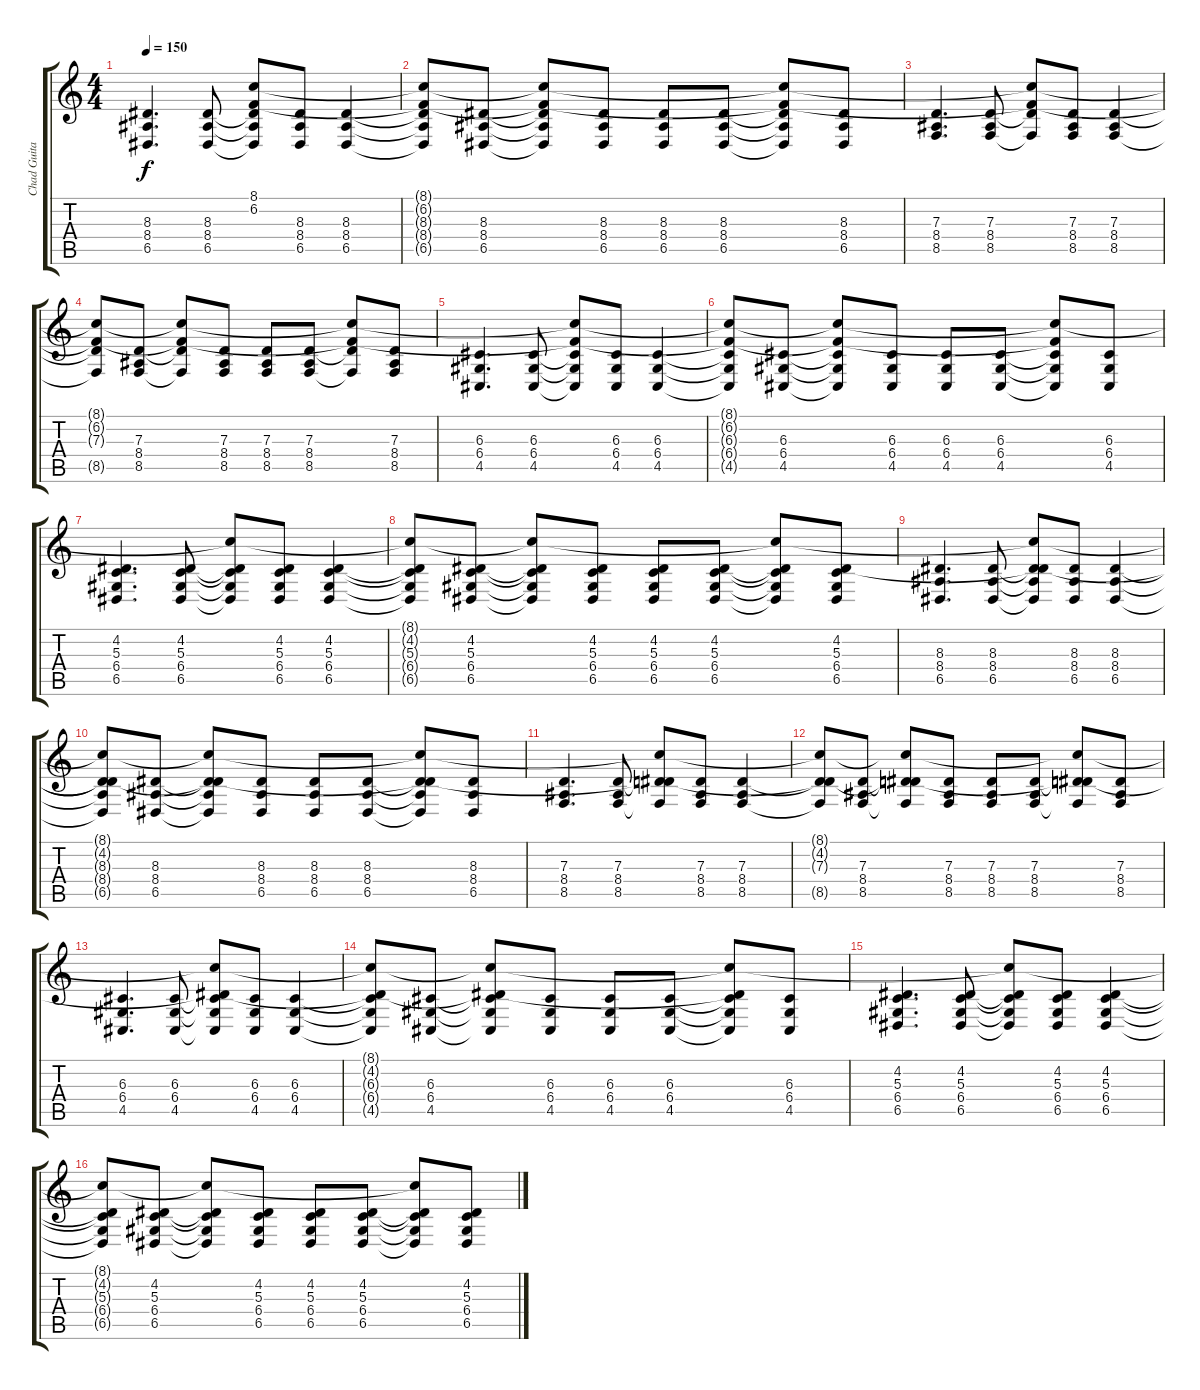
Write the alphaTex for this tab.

\track ("Chad Guitar" "Chad Guita") {instrument brightacousticpiano}
\staff {score tabs}
\tuning (E4 B3 G3 D3 A2 E2) {hide}
\ts (4 4)
\tempo 150
\clef g2
\ks c
(8.3 8.4 6.5).4{d dy f instrument acousticguitarsteel} (8.3 8.4 6.5).8 (8.1{t} 6.2{t} 8.3{t} 8.4{t} 6.5{t}).8 (8.3 8.4 6.5).8 (8.3 8.4 6.5).4 |
(8.1{t} 6.2{t} 8.3{t} 8.4{t} 6.5{t}).8 (8.3 8.4 6.5).8 (8.1{t} 6.2{t} 8.3{t} 8.4{t} 6.5{t}).8 (8.3 8.4 6.5).8 (8.3 8.4 6.5).8 (8.3 8.4 6.5).8 (8.1{t} 6.2{t} 8.3{t} 8.4{t} 6.5{t}).8 (8.3 8.4 6.5).8 |
(7.3 8.4 8.5).4{d} (7.3 8.4 8.5).8 (8.1{t} 6.2{t} 7.3{t} 8.5{t}).8 (7.3 8.4 8.5).8 (7.3 8.4 8.5).4 |
(8.1{t} 6.2{t} 7.3{t} 8.5{t}).8 (7.3 8.4 8.5).8 (8.1{t} 6.2{t} 7.3{t} 8.5{t}).8 (7.3 8.4 8.5).8 (7.3 8.4 8.5).8 (7.3 8.4 8.5).8 (8.1{t} 6.2{t} 7.3{t} 8.5{t}).8 (7.3 8.4 8.5).8 |
(6.3 6.4 4.5).4{d} (6.3 6.4 4.5).8 (8.1{t} 6.2{t} 6.3{t} 6.4{t} 4.5{t}).8 (6.3 6.4 4.5).8 (6.3 6.4 4.5).4 |
(8.1{t} 6.2{t} 6.3{t} 6.4{t} 4.5{t}).8 (6.3 6.4 4.5).8 (8.1{t} 6.2{t} 6.3{t} 6.4{t} 4.5{t}).8 (6.3 6.4 4.5).8 (6.3 6.4 4.5).8 (6.3 6.4 4.5).8 (8.1{t} 6.2{t} 6.3{t} 6.4{t} 4.5{t}).8 (6.3 6.4 4.5).8 |
(4.2 5.3 6.4 6.5).4{d} (4.2 5.3 6.4 6.5).8 (8.1{t} 4.2{t} 5.3{t} 6.4{t} 6.5{t}).8 (4.2 5.3 6.4 6.5).8 (4.2 5.3 6.4 6.5).4 |
(8.1{t} 4.2{t} 5.3{t} 6.4{t} 6.5{t}).8 (4.2 5.3 6.4 6.5).8 (8.1{t} 4.2{t} 5.3{t} 6.4{t} 6.5{t}).8 (4.2 5.3 6.4 6.5).8 (4.2 5.3 6.4 6.5).8 (4.2 5.3 6.4 6.5).8 (8.1{t} 4.2{t} 5.3{t} 6.4{t} 6.5{t}).8 (4.2 5.3 6.4 6.5).8 |
(8.3 8.4 6.5).4{d instrument acousticguitarsteel} (8.3 8.4 6.5).8 (8.1{t} 4.2{t} 8.3{t} 8.4{t} 6.5{t}).8 (8.3 8.4 6.5).8 (8.3 8.4 6.5).4 |
(8.1{t} 4.2{t} 8.3{t} 8.4{t} 6.5{t}).8 (8.3 8.4 6.5).8 (8.1{t} 4.2{t} 8.3{t} 8.4{t} 6.5{t}).8 (8.3 8.4 6.5).8 (8.3 8.4 6.5).8 (8.3 8.4 6.5).8 (8.1{t} 4.2{t} 8.3{t} 8.4{t} 6.5{t}).8 (8.3 8.4 6.5).8 |
(7.3 8.4 8.5).4{d} (7.3 8.4 8.5).8 (8.1{t} 4.2{t} 7.3{t} 8.5{t}).8 (7.3 8.4 8.5).8 (7.3 8.4 8.5).4 |
(8.1{t} 4.2{t} 7.3{t} 8.5{t}).8 (7.3 8.4 8.5).8 (8.1{t} 4.2{t} 7.3{t} 8.5{t}).8 (7.3 8.4 8.5).8 (7.3 8.4 8.5).8 (7.3 8.4 8.5).8 (8.1{t} 4.2{t} 7.3{t} 8.5{t}).8 (7.3 8.4 8.5).8 |
(6.3 6.4 4.5).4{d} (6.3 6.4 4.5).8 (8.1{t} 4.2{t} 6.3{t} 6.4{t} 4.5{t}).8 (6.3 6.4 4.5).8 (6.3 6.4 4.5).4 |
(8.1{t} 4.2{t} 6.3{t} 6.4{t} 4.5{t}).8 (6.3 6.4 4.5).8 (8.1{t} 4.2{t} 6.3{t} 6.4{t} 4.5{t}).8 (6.3 6.4 4.5).8 (6.3 6.4 4.5).8 (6.3 6.4 4.5).8 (8.1{t} 4.2{t} 6.3{t} 6.4{t} 4.5{t}).8 (6.3 6.4 4.5).8 |
(4.2 5.3 6.4 6.5).4{d} (4.2 5.3 6.4 6.5).8 (8.1{t} 4.2{t} 5.3{t} 6.4{t} 6.5{t}).8 (4.2 5.3 6.4 6.5).8 (4.2 5.3 6.4 6.5).4 |
(8.1{t} 4.2{t} 5.3{t} 6.4{t} 6.5{t}).8 (4.2 5.3 6.4 6.5).8 (8.1{t} 4.2{t} 5.3{t} 6.4{t} 6.5{t}).8 (4.2 5.3 6.4 6.5).8 (4.2 5.3 6.4 6.5).8 (4.2 5.3 6.4 6.5).8 (8.1{t} 4.2{t} 5.3{t} 6.4{t} 6.5{t}).8 (4.2 5.3 6.4 6.5).8
